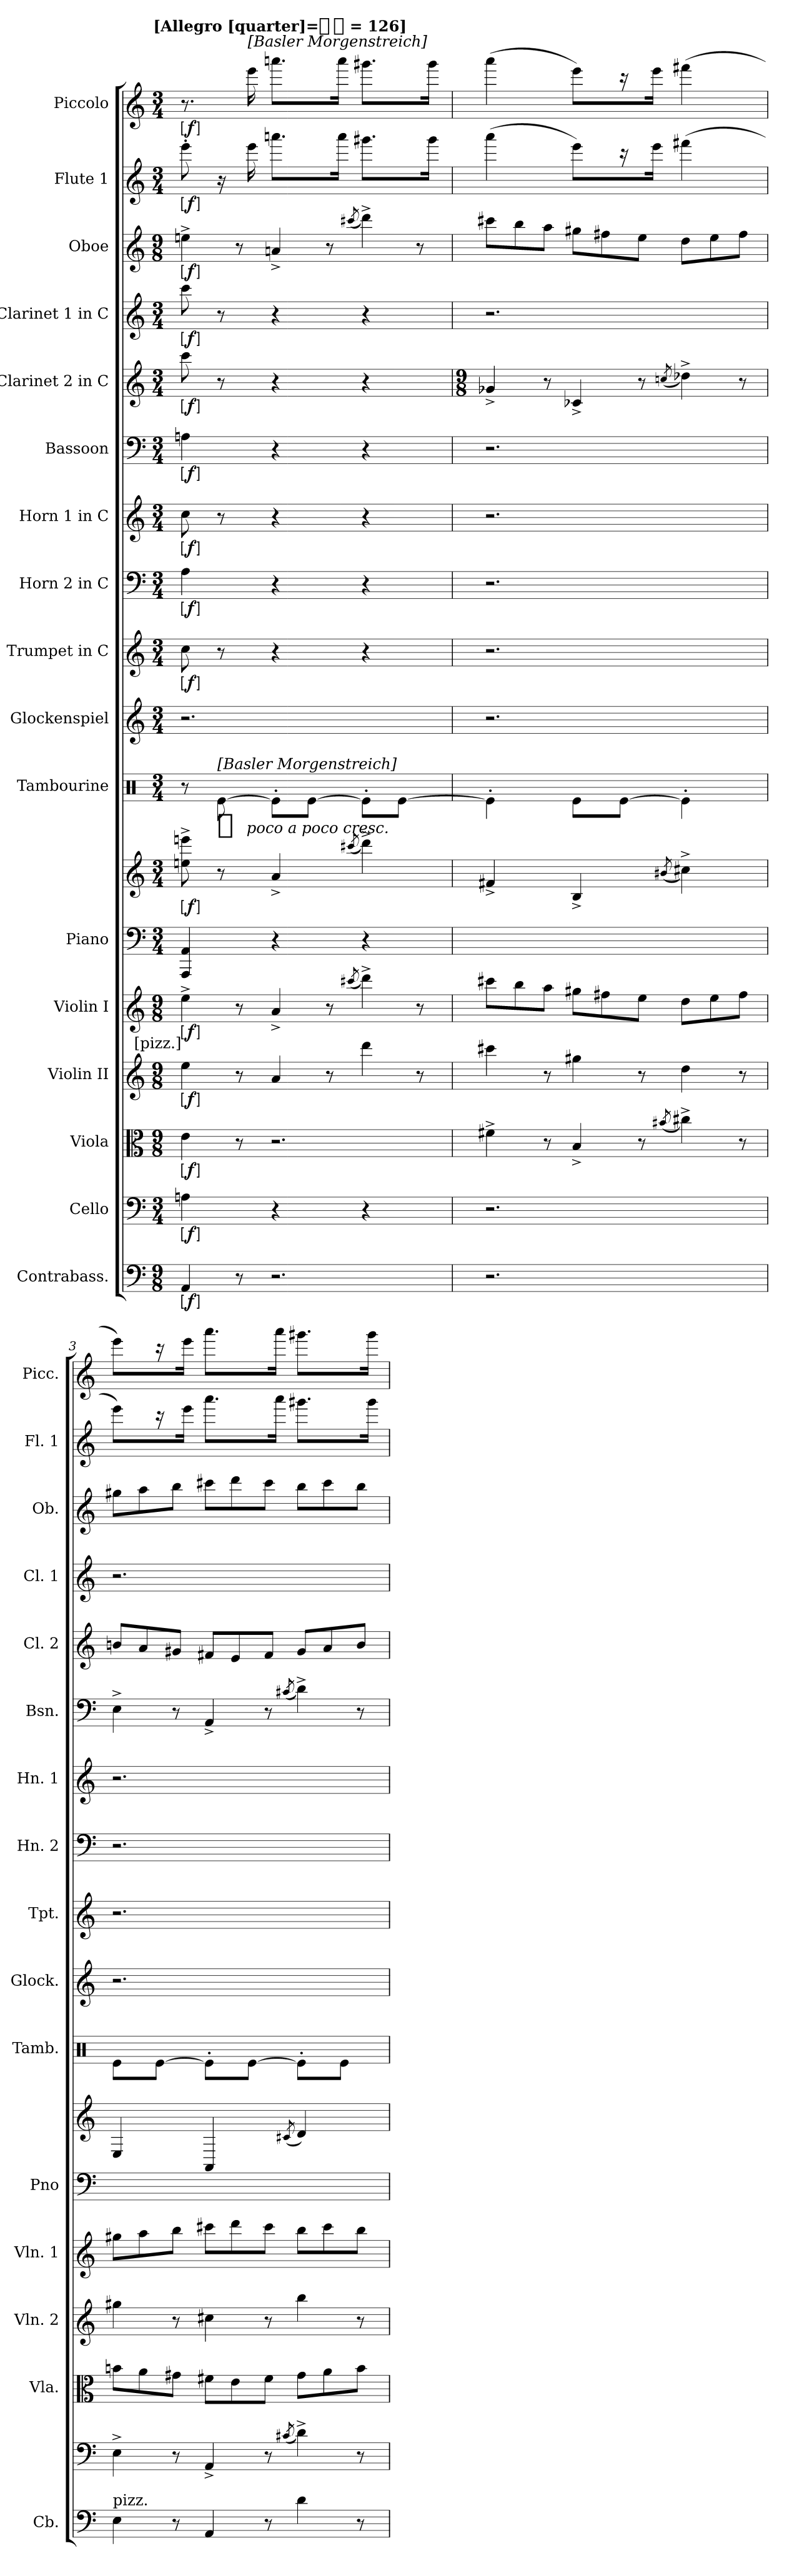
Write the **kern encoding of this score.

**kern	**dynam	**kern	**dynam	**kern	**dynam	**kern	**dynam	**kern	**dynam	**kern	**kern	**dynam	**kern	**dynam	**kern	**kern	**dynam	**kern	**dynam	**kern	**dynam	**kern	**dynam	**kern	**dynam	**kern	**dynam	**kern	**dynam	**kern	**dynam	**kern	**dynam
*part17	*part17	*part16	*part16	*part15	*part15	*part14	*part14	*part13	*part13	*part12	*part12	*part12	*part11	*part11	*part10	*part9	*part9	*part8	*part8	*part7	*part7	*part6	*part6	*part5	*part5	*part4	*part4	*part3	*part3	*part2	*part2	*part1	*part1
*staff18	*staff18	*staff17	*staff17	*staff16	*staff16	*staff15	*staff15	*staff14	*staff14	*staff13	*staff12	*staff12/13	*staff11	*staff11	*staff10	*staff9	*staff9	*staff8	*staff8	*staff7	*staff7	*staff6	*staff6	*staff5	*staff5	*staff4	*staff4	*staff3	*staff3	*staff2	*staff2	*staff1	*staff1
*I"Contrabass.	*	*I"Cello	*	*I"Viola	*	*I"Violin II	*	*I"Violin I	*	*I"Piano	*	*	*I"Tambourine	*	*I"Glockenspiel	*I"Trumpet in C	*	*I"Horn 2 in C	*	*I"Horn 1 in C	*	*I"Bassoon	*	*I"Clarinet 2 in C	*	*I"Clarinet 1 in C	*	*I"Oboe	*	*I"Flute 1	*	*I"Piccolo	*
*I'Cb.	*	*	*	*I'Vla.	*	*I'Vln. 2	*	*I'Vln. 1	*	*I'Pno	*	*	*I'Tamb.	*	*I'Glock.	*I'Tpt.	*	*I'Hn. 2	*	*I'Hn. 1	*	*I'Bsn.	*	*I'Cl. 2	*	*I'Cl. 1	*	*I'Ob.	*	*I'Fl. 1	*	*I'Picc.	*
*clefF4	*	*clefF4	*	*clefC3	*	*clefG2	*	*clefG2	*	*clefF4	*clefG2	*	*clefX	*	*clefG2	*clefG2	*	*clefF4	*	*clefG2	*	*clefF4	*	*clefG2	*	*clefG2	*	*clefG2	*	*clefG2	*	*clefG2	*
*ITrd7c12	*	*	*	*	*	*	*	*	*	*	*	*	*	*	*ITrd-14c-24	*	*	*	*	*	*	*	*	*	*	*	*	*	*	*	*	*ITrd-7c-12	*
*k[]	*	*k[]	*	*k[]	*	*k[]	*	*k[]	*	*k[]	*k[]	*	*k[]	*	*k[]	*k[]	*	*k[]	*	*k[]	*	*k[]	*	*k[]	*	*k[]	*	*k[]	*	*k[]	*	*k[]	*
!!LO:TX:omd:t=[Allegro [quarter]=[quarter-dot] = 126]
*M9/8	*	*M3/4	*	*M9/8	*	*M9/8	*	*M9/8	*	*M3/4	*M3/4	*	*M3/4	*	*M3/4	*M3/4	*	*M3/4	*	*M3/4	*	*M3/4	*	*M3/4	*	*M3/4	*	*M9/8	*	*M3/4	*	*M3/4	*
*MM189	*	*MM189	*	*MM189	*	*MM189	*	*MM189	*	*MM189	*MM189	*	*MM189	*	*MM189	*MM189	*	*MM189	*	*MM189	*	*MM189	*	*MM189	*	*MM189	*	*MM189	*	*MM189	*	*MM189	*
*Xtuplet	*	*	*	*Xtuplet	*	*Xtuplet	*	*Xtuplet	*	*	*	*	*	*	*	*	*	*	*	*	*	*	*	*	*	*	*	*Xtuplet	*	*	*	*	*
=1	=1	=1	=1	=1	=1	=1	=1	=1	=1	=1	=1	=1	=1	=1	=1	=1	=1	=1	=1	=1	=1	=1	=1	=1	=1	=1	=1	=1	=1	=1	=1	=1	=1
!	!	!	!	!	!	!LO:TX:a:rj:t=[pizz.]	!	!	!	!	!	!	!	!	!	!	!	!	!	!	!	!	!	!	!	!	!	!	!	!	!	!	!
!	!LO:DY:ed=brack	!	!LO:DY:ed=brack	!	!LO:DY:ed=brack	!	!LO:DY:ed=brack	!	!LO:DY:ed=brack	!	!	!LO:DY:ed=brack	!	!	!	!	!LO:DY:ed=brack	!	!LO:DY:ed=brack	!	!LO:DY:ed=brack	!	!LO:DY:ed=brack	!	!LO:DY:ed=brack	!	!LO:DY:ed=brack	!	!LO:DY:ed=brack	!	!LO:DY:ed=brack	!	!LO:DY:ed=brack
6AAA	f	4An	f	6e	f	6ee	f	6ee^	f	4AAA 4AA	8een^ 8eeen^	f	8r	.	2.r	8cc	f	4A	f	8cci	f	4Ani	f	8ccc	f	8ccci	f	6een^	f	8eee'	f	8.r	f
!	!	!	!	!	!	!	!	!	!	!	!	!	!LO:TX:a:t=[Basler Morgenstreich]	!	!	!	!	!	!	!	!	!	!	!	!	!	!	!	!	!	!	!	!
!	!	!	!	!	!	!	!	!	!	!	!	!	!	!LO:DY:t=%s poco a poco cresc.	!	!	!	!	!	!	!	!	!	!	!	!	!	!	!	!	!	!	!
.	.	.	.	.	.	.	.	.	.	.	8r	.	[8Re\	p	.	8r	.	.	.	8r	.	.	.	8r	.	8r	.	.	.	16r	.	.	.
12r	.	.	.	12r	.	12r	.	12r	.	.	.	.	.	.	.	.	.	.	.	.	.	.	.	.	.	.	.	12r	.	.	.	.	.
!	!	!	!	!	!	!	!	!	!	!	!	!	!	!	!	!	!	!	!	!	!	!	!	!	!	!	!	!	!	!	!	!LO:TX:a:t=[Basler Morgenstreich]	!
.	.	.	.	.	.	.	.	.	.	.	.	.	.	.	.	.	.	.	.	.	.	.	.	.	.	.	.	.	.	16eee	.	16eeee	.
3.r	.	4r	.	3.r	.	6a	.	6a^	.	4r	4a^	.	8Re'\L]	.	.	4r	.	4r	.	4r	.	4r	.	4r	.	4r	.	6an^	.	8.aaanL	.	8.aaaanL	.
.	.	.	.	.	.	.	.	.	.	.	.	.	[8Re\J	.	.	.	.	.	.	.	.	.	.	.	.	.	.	.	.	.	.	.	.
.	.	.	.	.	.	12r	.	12r	.	.	.	.	.	.	.	.	.	.	.	.	.	.	.	.	.	.	.	12r	.	.	.	.	.
.	.	.	.	.	.	.	.	.	.	.	.	.	.	.	.	.	.	.	.	.	.	.	.	.	.	.	.	.	.	16aaaJk	.	16aaaaJk	.
.	.	.	.	.	.	.	.	(<8qccc#X/	.	.	(<8qccc#X/	.	.	.	.	.	.	.	.	.	.	.	.	.	.	.	.	(<8qccc#X/	.	.	.	.	.
.	.	4r	.	.	.	6ddd	.	6ddd^)	.	4r	4ddd^)	.	8Re'\L]	.	.	4r	.	4r	.	4r	.	4r	.	4r	.	4r	.	6ddd^)	.	8.ggg#XL	.	8.gggg#XL	.
.	.	.	.	.	.	.	.	.	.	.	.	.	[8Re\J	.	.	.	.	.	.	.	.	.	.	.	.	.	.	.	.	.	.	.	.
.	.	.	.	.	.	12r	.	12r	.	.	.	.	.	.	.	.	.	.	.	.	.	.	.	.	.	.	.	12r	.	.	.	.	.
.	.	.	.	.	.	.	.	.	.	.	.	.	.	.	.	.	.	.	.	.	.	.	.	.	.	.	.	.	.	16ggg#Jk	.	16gggg#Jk	.
=2	=2	=2	=2	=2	=2	=2	=2	=2	=2	=2	=2	=2	=2	=2	=2	=2	=2	=2	=2	=2	=2	=2	=2	=2	=2	=2	=2	=2	=2	=2	=2	=2	=2
*	*	*	*	*	*	*	*	*	*	*	*	*	*	*	*	*	*	*	*	*	*	*	*	*M9/8	*	*	*	*	*	*	*	*	*
*	*	*	*	*	*	*	*	*	*	*	*	*	*	*	*	*	*	*	*	*	*	*	*	*Xtuplet	*	*	*	*	*	*	*	*	*
2.r	.	2.r	.	6f#X^	.	6ccc#X	.	12ccc#XL	.	2.ryy	4f#X^	.	4Re'\]	.	2.r	2.r	.	2.r	.	2.r	.	2.r	.	6g-X^	.	2.r	.	12ccc#XL	.	(4aaa	.	(4aaaa	.
.	.	.	.	.	.	.	.	12bb	.	.	.	.	.	.	.	.	.	.	.	.	.	.	.	.	.	.	.	12bb	.	.	.	.	.
.	.	.	.	12r	.	12r	.	12aaJ	.	.	.	.	.	.	.	.	.	.	.	.	.	.	.	12r	.	.	.	12aaJ	.	.	.	.	.
.	.	.	.	6B^	.	6gg#X	.	12gg#XL	.	.	4B^>/	.	8Re\L	.	.	.	.	.	.	.	.	.	.	6c-X^	.	.	.	12gg#XL	.	8eeeL)	.	8eeeeL)	.
.	.	.	.	.	.	.	.	12ff#X	.	.	.	.	.	.	.	.	.	.	.	.	.	.	.	.	.	.	.	12ff#X	.	.	.	.	.
.	.	.	.	.	.	.	.	.	.	.	.	.	[8Re\J	.	.	.	.	.	.	.	.	.	.	.	.	.	.	.	.	16r	.	16r	.
.	.	.	.	12r	.	12r	.	12eeJ	.	.	.	.	.	.	.	.	.	.	.	.	.	.	.	12r	.	.	.	12eeJ	.	.	.	.	.
.	.	.	.	.	.	.	.	.	.	.	.	.	.	.	.	.	.	.	.	.	.	.	.	.	.	.	.	.	.	16eeeJk	.	16eeeeJk	.
.	.	.	.	(<8qb#X/	.	.	.	.	.	.	(<8qb#X/	.	.	.	.	.	.	.	.	.	.	.	.	(<8qccn/	.	.	.	.	.	.	.	.	.
.	.	.	.	6cc#X^)	.	6dd	.	12ddL	.	.	4cc#X^)	.	4Re'\]	.	.	.	.	.	.	.	.	.	.	6dd-X^)	.	.	.	12ddL	.	(4fff#X	.	(4ffff#X	.
.	.	.	.	.	.	.	.	12ee	.	.	.	.	.	.	.	.	.	.	.	.	.	.	.	.	.	.	.	12ee	.	.	.	.	.
.	.	.	.	12r	.	12r	.	12ff#J	.	.	.	.	.	.	.	.	.	.	.	.	.	.	.	12r	.	.	.	12ff#J	.	.	.	.	.
=3	=3	=3	=3	=3	=3	=3	=3	=3	=3	=3	=3	=3	=3	=3	=3	=3	=3	=3	=3	=3	=3	=3	=3	=3	=3	=3	=3	=3	=3	=3	=3	=3	=3
*	*	*Xtuplet	*	*	*	*	*	*	*	*	*	*	*	*	*	*	*	*	*	*	*	*Xtuplet	*	*	*	*	*	*	*	*	*	*	*
!LO:TX:a:t=pizz.	!	!	!	!	!	!	!	!	!	!	!	!	!	!	!	!	!	!	!	!	!	!	!	!	!	!	!	!	!	!	!	!	!
6EE	.	6E^	.	12bnL	.	6gg#X	.	12gg#XL	.	4ryy	4E/	.	8Re\L	.	2.r	2.r	.	2.r	.	2.r	.	6E^	.	12bnL	.	2.r	.	12gg#XL	.	8eeeL)	.	8eeeeL)	.
.	.	.	.	12a	.	.	.	12aa	.	.	.	.	.	.	.	.	.	.	.	.	.	.	.	12a	.	.	.	12aa	.	.	.	.	.
.	.	.	.	.	.	.	.	.	.	.	.	.	[8Re\J	.	.	.	.	.	.	.	.	.	.	.	.	.	.	.	.	16r	.	16r	.
12r	.	12r	.	12g#XJ	.	12r	.	12bbJ	.	.	.	.	.	.	.	.	.	.	.	.	.	12r	.	12g#XJ	.	.	.	12bbJ	.	.	.	.	.
.	.	.	.	.	.	.	.	.	.	.	.	.	.	.	.	.	.	.	.	.	.	.	.	.	.	.	.	.	.	16eeeJk	.	16eeeeJk	.
6AAA	.	6AA^	.	12f#XL	.	6cc#X	.	12ccc#XL	.	4ryy	4AA/	.	8Re'\L]	.	.	.	.	.	.	.	.	6AA^	.	12f#XL	.	.	.	12ccc#XL	.	8.aaaL	.	8.aaaaL	.
.	.	.	.	12e	.	.	.	12ddd	.	.	.	.	.	.	.	.	.	.	.	.	.	.	.	12e	.	.	.	12ddd	.	.	.	.	.
.	.	.	.	.	.	.	.	.	.	.	.	.	[8Re\J	.	.	.	.	.	.	.	.	.	.	.	.	.	.	.	.	.	.	.	.
12r	.	12r	.	12f#J	.	12r	.	12ccc#J	.	.	.	.	.	.	.	.	.	.	.	.	.	12r	.	12f#J	.	.	.	12ccc#J	.	.	.	.	.
.	.	.	.	.	.	.	.	.	.	.	.	.	.	.	.	.	.	.	.	.	.	.	.	.	.	.	.	.	.	16aaaJk	.	16aaaaJk	.
.	.	(<8qc#X/	.	.	.	.	.	.	.	.	(<8qc#X/	.	.	.	.	.	.	.	.	.	.	(<8qc#X/	.	.	.	.	.	.	.	.	.	.	.
6D	.	6d^)	.	12g#L	.	6bb	.	12bbL	.	4ryy	4d)	.	8Re'\L]	.	.	.	.	.	.	.	.	6d^)	.	12g#L	.	.	.	12bbL	.	8.ggg#XL	.	8.gggg#XL	.
.	.	.	.	12a	.	.	.	12ccc#	.	.	.	.	.	.	.	.	.	.	.	.	.	.	.	12a	.	.	.	12ccc#	.	.	.	.	.
.	.	.	.	.	.	.	.	.	.	.	.	.	[8Re\J	.	.	.	.	.	.	.	.	.	.	.	.	.	.	.	.	.	.	.	.
12r	.	12r	.	12bJ	.	12r	.	12bbJ	.	.	.	.	.	.	.	.	.	.	.	.	.	12r	.	12bJ	.	.	.	12bbJ	.	.	.	.	.
.	.	.	.	.	.	.	.	.	.	.	.	.	.	.	.	.	.	.	.	.	.	.	.	.	.	.	.	.	.	16ggg#Jk	.	16gggg#Jk	.
=	=	=	=	=	=	=	=	=	=	=	=	=	=	=	=	=	=	=	=	=	=	=	=	=	=	=	=	=	=	=	=	=	=
*-	*-	*-	*-	*-	*-	*-	*-	*-	*-	*-	*-	*-	*-	*-	*-	*-	*-	*-	*-	*-	*-	*-	*-	*-	*-	*-	*-	*-	*-	*-	*-	*-	*-
